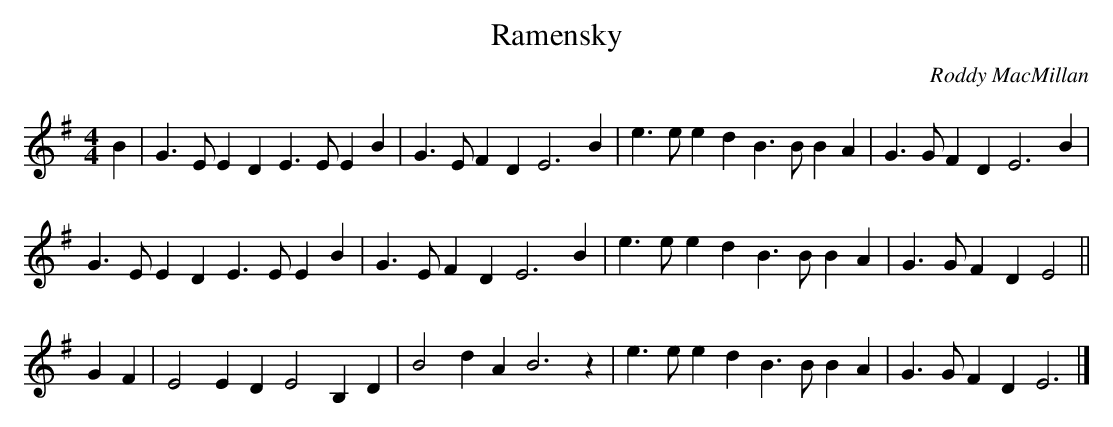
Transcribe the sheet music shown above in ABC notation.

X:1
T:Ramensky
C:Roddy MacMillan
L:1/4
M:4/4
K:Em
B|G>EED E>EEB|G>EFD E3 B|e>eed B>BBA|G>GFD E3 B|
G>EED E>EEB|G>EFD E3 B|e>eed B>BBA|G>GFD E2||
GF|E2 ED E2 B,D|B2 dA B3 z|e>eed B>BBA|G>GFD E3|]
